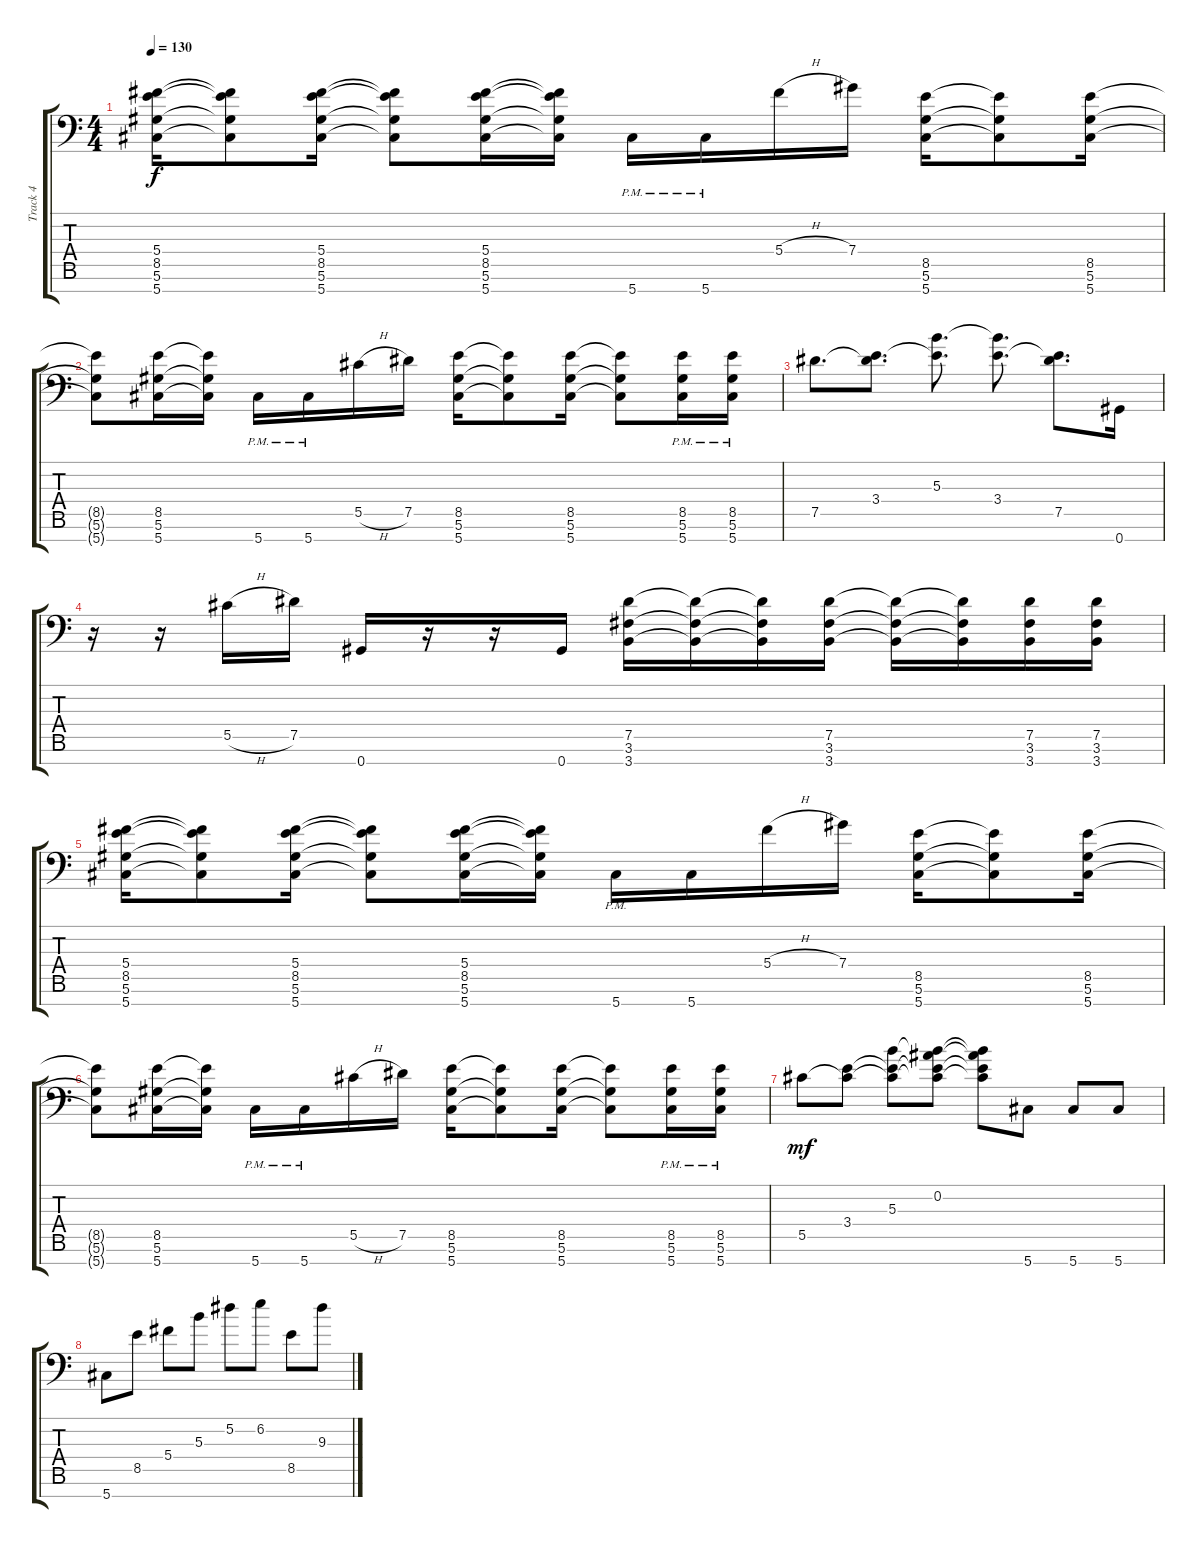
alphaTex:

\track ("Track 4" "Track 4") {instrument distortionguitar}
\staff {score tabs}
\tuning (Eb4 Bb3 Gb3 Db3 Ab2 Eb2 Ab1) {hide}
\ts (4 4)
\tempo 130
\clef f4
\ks c
(5.4 8.5 5.6 5.7).16{dy f} (5.4{t} 8.5{t} 5.6{t} 5.7{t}).8 (5.4 8.5 5.6 5.7).16 (5.4{t} 8.5{t} 5.6{t} 5.7{t}).8 (5.4 8.5 5.6 5.7).16 (5.4{t} 8.5{t} 5.6{t} 5.7{t}).16 5.7{pm}.16 5.7{pm}.16 5.4{h}.16 7.4.16 (8.5 5.6 5.7).16 (8.5{t} 5.6{t} 5.7{t}).8 (8.5 5.6 5.7).16 |
(8.5{t} 5.6{t} 5.7{t}).8 (8.5 5.6 5.7).16 (8.5{t} 5.6{t} 5.7{t}).16 5.7{pm}.16 5.7{pm}.16 5.5{h}.16 7.5.16 (8.5 5.6 5.7).16 (8.5{t} 5.6{t} 5.7{t}).8 (8.5 5.6 5.7).16 (8.5{t} 5.6{t} 5.7{t}).8 (8.5 5.6 5.7{pm}).16 (8.5 5.6 5.7{pm}).16 |
7.5.8{d} (3.4 7.5{t}).8{d} (5.3 3.4{t}).8{d} (5.3{t} 3.4).8{d} (3.4{t} 7.5).8{d} 0.7.16 |
r.16 r.16 5.5{h}.16 7.5.16 0.7.16 r.16 r.16 0.7.16 (7.5 3.6 3.7).16 (7.5{t} 3.6{t} 3.7{t}).16 (7.5{t} 3.6{t} 3.7{t}).16 (7.5 3.6 3.7).16 (7.5{t} 3.6{t} 3.7{t}).16 (7.5{t} 3.6{t} 3.7{t}).16 (7.5 3.6 3.7).16 (7.5 3.6 3.7).16 |
(5.4 8.5 5.6 5.7).16 (5.4{t} 8.5{t} 5.6{t} 5.7{t}).8 (5.4 8.5 5.6 5.7).16 (5.4{t} 8.5{t} 5.6{t} 5.7{t}).8 (5.4 8.5 5.6 5.7).16 (5.4{t} 8.5{t} 5.6{t} 5.7{t}).16 5.7{pm}.16 5.7.16 5.4{h}.16 7.4.16 (8.5 5.6 5.7).16 (8.5{t} 5.6{t} 5.7{t}).8 (8.5 5.6 5.7).16 |
(8.5{t} 5.6{t} 5.7{t}).8 (8.5 5.6 5.7).16 (8.5{t} 5.6{t} 5.7{t}).16 5.7{pm}.16 5.7{pm}.16 5.5{h}.16 7.5.16 (8.5 5.6 5.7).16 (8.5{t} 5.6{t} 5.7{t}).8 (8.5 5.6 5.7).16 (8.5{t} 5.6{t} 5.7{t}).8 (8.5 5.6 5.7{pm}).16 (8.5 5.6 5.7{pm}).16 |
5.5.8{dy mf} (3.4 5.5{t}).8 (5.3 3.4{t} 5.5{t}).8 (0.2 5.3{t} 3.4{t} 5.5{t}).8 (0.2{t} 5.3{t} 3.4{t} 5.5{t}).8 5.7.8 5.7.8 5.7.8 |
5.7.8 8.5.8 5.4.8 5.3.8 5.2.8 6.2.8 8.5.8 9.3.8
